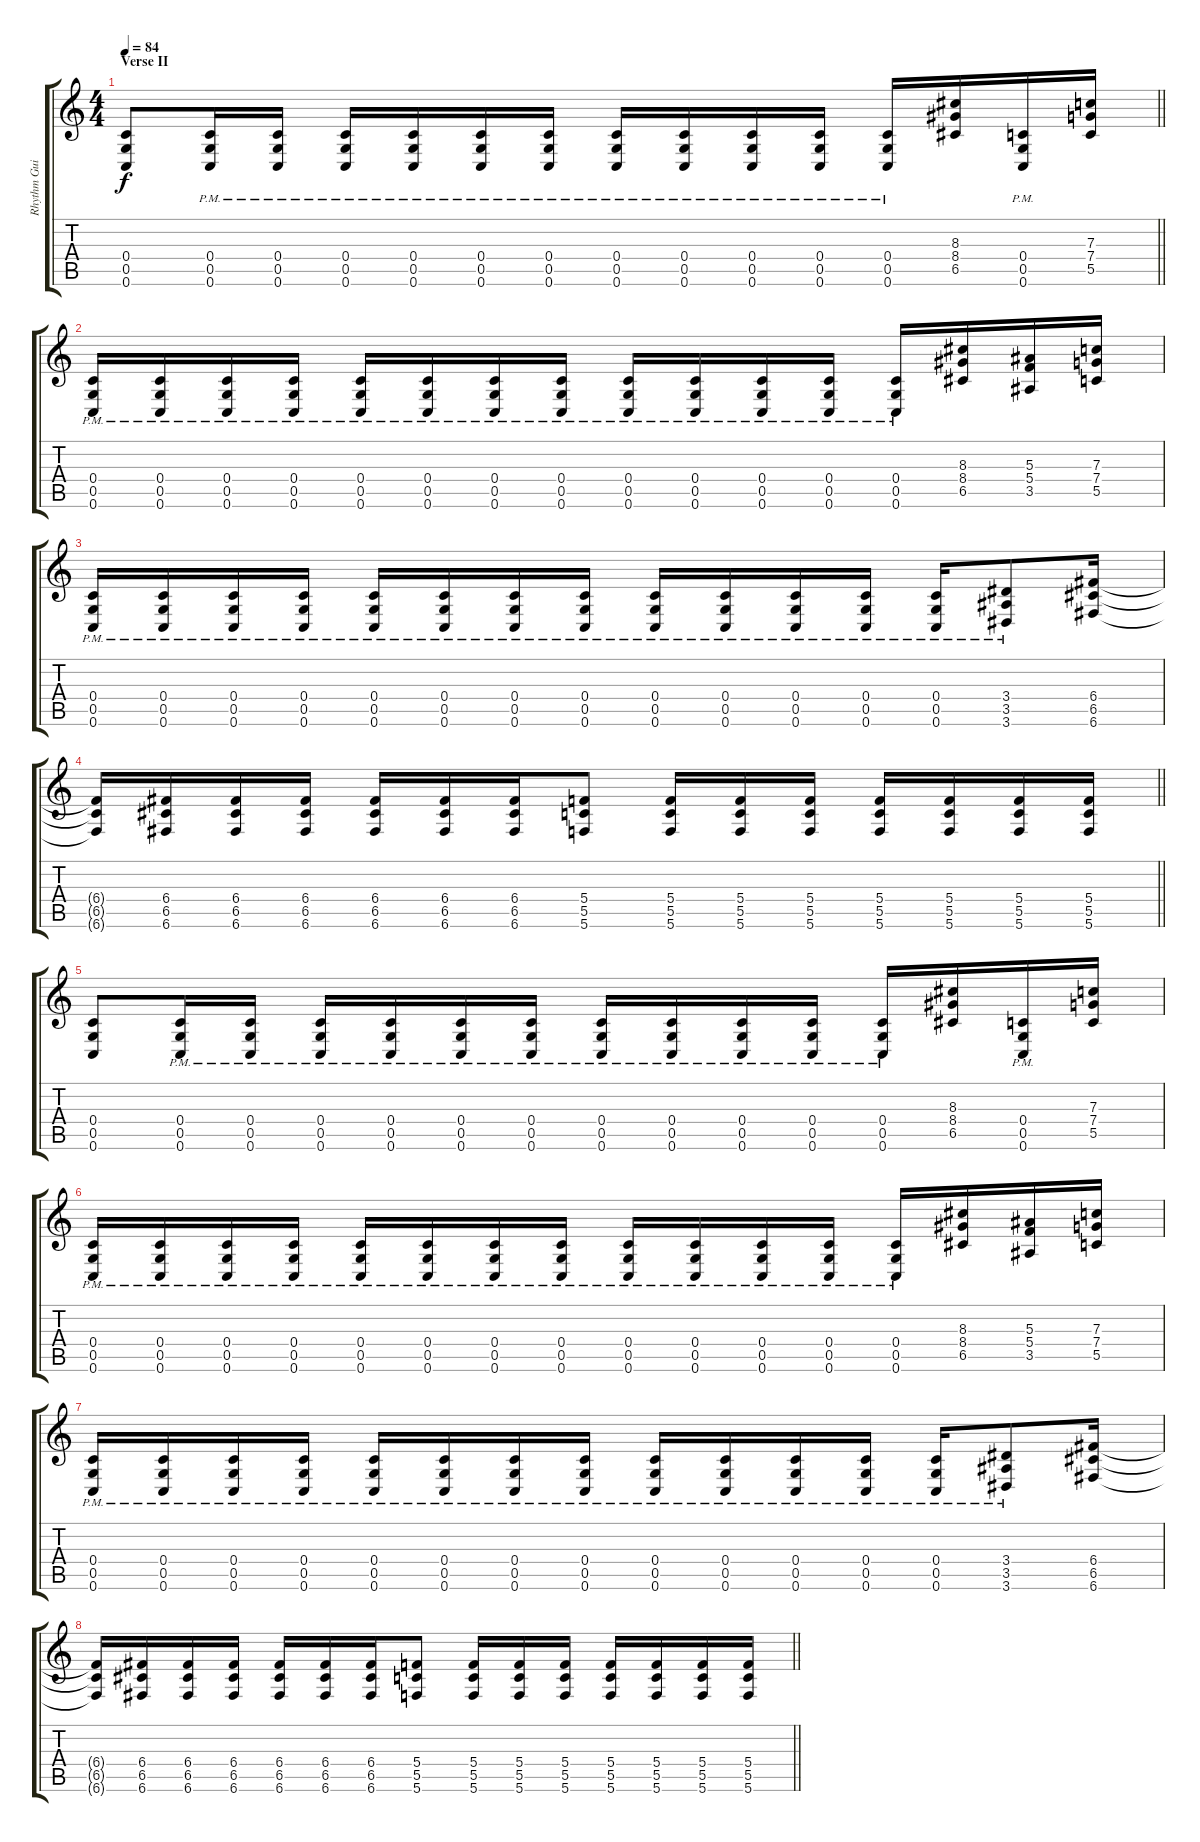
\track ("Rhythm Guitar" "Rhythm Gui") {instrument distortionguitar}
\staff {score tabs}
\tuning (D4 A3 F3 C3 G2 C2) {hide}
\ts (4 4)
\section ("" "Verse II")
\tempo 84
\clef g2
\barLineRight lightlight
\ks c
(0.4 0.5 0.6).8{dy f} (0.4{pm} 0.5{pm} 0.6{pm}).16 (0.4{pm} 0.5{pm} 0.6{pm}).16 (0.4{pm} 0.5{pm} 0.6{pm}).16 (0.4{pm} 0.5{pm} 0.6{pm}).16 (0.4{pm} 0.5{pm} 0.6{pm}).16 (0.4{pm} 0.5{pm} 0.6{pm}).16 (0.4{pm} 0.5{pm} 0.6{pm}).16 (0.4{pm} 0.5{pm} 0.6{pm}).16 (0.4{pm} 0.5{pm} 0.6{pm}).16 (0.4{pm} 0.5{pm} 0.6{pm}).16 (0.4{pm} 0.5{pm} 0.6{pm}).16 (8.3 8.4 6.5).16 (0.4{pm} 0.5{pm} 0.6{pm}).16 (7.3 7.4 5.5).16 |
(0.4{pm} 0.5{pm} 0.6{pm}).16 (0.4{pm} 0.5{pm} 0.6{pm}).16 (0.4{pm} 0.5{pm} 0.6{pm}).16 (0.4{pm} 0.5{pm} 0.6{pm}).16 (0.4{pm} 0.5{pm} 0.6{pm}).16 (0.4{pm} 0.5{pm} 0.6{pm}).16 (0.4{pm} 0.5{pm} 0.6{pm}).16 (0.4{pm} 0.5{pm} 0.6{pm}).16 (0.4{pm} 0.5{pm} 0.6{pm}).16 (0.4{pm} 0.5{pm} 0.6{pm}).16 (0.4{pm} 0.5{pm} 0.6{pm}).16 (0.4{pm} 0.5{pm} 0.6{pm}).16 (0.4{pm} 0.5{pm} 0.6{pm}).16 (8.3 8.4 6.5).16 (5.3 5.4 3.5).16 (7.3 7.4 5.5).16 |
(0.4{pm} 0.5{pm} 0.6{pm}).16 (0.4{pm} 0.5{pm} 0.6{pm}).16 (0.4{pm} 0.5{pm} 0.6{pm}).16 (0.4{pm} 0.5{pm} 0.6{pm}).16 (0.4{pm} 0.5{pm} 0.6{pm}).16 (0.4{pm} 0.5{pm} 0.6{pm}).16 (0.4{pm} 0.5{pm} 0.6{pm}).16 (0.4{pm} 0.5{pm} 0.6{pm}).16 (0.4{pm} 0.5{pm} 0.6{pm}).16 (0.4{pm} 0.5{pm} 0.6{pm}).16 (0.4{pm} 0.5{pm} 0.6{pm}).16 (0.4{pm} 0.5{pm} 0.6{pm}).16 (0.4{pm} 0.5{pm} 0.6{pm}).16 (3.4{pm} 3.5{pm} 3.6{pm}).8 (6.4 6.5 6.6).16 |
\barLineRight lightlight
(6.4{t} 6.5{t} 6.6{t}).16 (6.4 6.5 6.6).16 (6.4 6.5 6.6).16 (6.4 6.5 6.6).16 (6.4 6.5 6.6).16 (6.4 6.5 6.6).16 (6.4 6.5 6.6).16 (5.4 5.5 5.6).8 (5.4 5.5 5.6).16 (5.4 5.5 5.6).16 (5.4 5.5 5.6).16 (5.4 5.5 5.6).16 (5.4 5.5 5.6).16 (5.4 5.5 5.6).16 (5.4 5.5 5.6).16 |
(0.4 0.5 0.6).8 (0.4{pm} 0.5{pm} 0.6{pm}).16 (0.4{pm} 0.5{pm} 0.6{pm}).16 (0.4{pm} 0.5{pm} 0.6{pm}).16 (0.4{pm} 0.5{pm} 0.6{pm}).16 (0.4{pm} 0.5{pm} 0.6{pm}).16 (0.4{pm} 0.5{pm} 0.6{pm}).16 (0.4{pm} 0.5{pm} 0.6{pm}).16 (0.4{pm} 0.5{pm} 0.6{pm}).16 (0.4{pm} 0.5{pm} 0.6{pm}).16 (0.4{pm} 0.5{pm} 0.6{pm}).16 (0.4{pm} 0.5{pm} 0.6{pm}).16 (8.3 8.4 6.5).16 (0.4{pm} 0.5{pm} 0.6{pm}).16 (7.3 7.4 5.5).16 |
(0.4{pm} 0.5{pm} 0.6{pm}).16 (0.4{pm} 0.5{pm} 0.6{pm}).16 (0.4{pm} 0.5{pm} 0.6{pm}).16 (0.4{pm} 0.5{pm} 0.6{pm}).16 (0.4{pm} 0.5{pm} 0.6{pm}).16 (0.4{pm} 0.5{pm} 0.6{pm}).16 (0.4{pm} 0.5{pm} 0.6{pm}).16 (0.4{pm} 0.5{pm} 0.6{pm}).16 (0.4{pm} 0.5{pm} 0.6{pm}).16 (0.4{pm} 0.5{pm} 0.6{pm}).16 (0.4{pm} 0.5{pm} 0.6{pm}).16 (0.4{pm} 0.5{pm} 0.6{pm}).16 (0.4{pm} 0.5{pm} 0.6{pm}).16 (8.3 8.4 6.5).16 (5.3 5.4 3.5).16 (7.3 7.4 5.5).16 |
(0.4{pm} 0.5{pm} 0.6{pm}).16 (0.4{pm} 0.5{pm} 0.6{pm}).16 (0.4{pm} 0.5{pm} 0.6{pm}).16 (0.4{pm} 0.5{pm} 0.6{pm}).16 (0.4{pm} 0.5{pm} 0.6{pm}).16 (0.4{pm} 0.5{pm} 0.6{pm}).16 (0.4{pm} 0.5{pm} 0.6{pm}).16 (0.4{pm} 0.5{pm} 0.6{pm}).16 (0.4{pm} 0.5{pm} 0.6{pm}).16 (0.4{pm} 0.5{pm} 0.6{pm}).16 (0.4{pm} 0.5{pm} 0.6{pm}).16 (0.4{pm} 0.5{pm} 0.6{pm}).16 (0.4{pm} 0.5{pm} 0.6{pm}).16 (3.4{pm} 3.5{pm} 3.6{pm}).8 (6.4 6.5 6.6).16 |
\barLineRight lightlight
(6.4{t} 6.5{t} 6.6{t}).16 (6.4 6.5 6.6).16 (6.4 6.5 6.6).16 (6.4 6.5 6.6).16 (6.4 6.5 6.6).16 (6.4 6.5 6.6).16 (6.4 6.5 6.6).16 (5.4 5.5 5.6).8 (5.4 5.5 5.6).16 (5.4 5.5 5.6).16 (5.4 5.5 5.6).16 (5.4 5.5 5.6).16 (5.4 5.5 5.6).16 (5.4 5.5 5.6).16 (5.4 5.5 5.6).16
